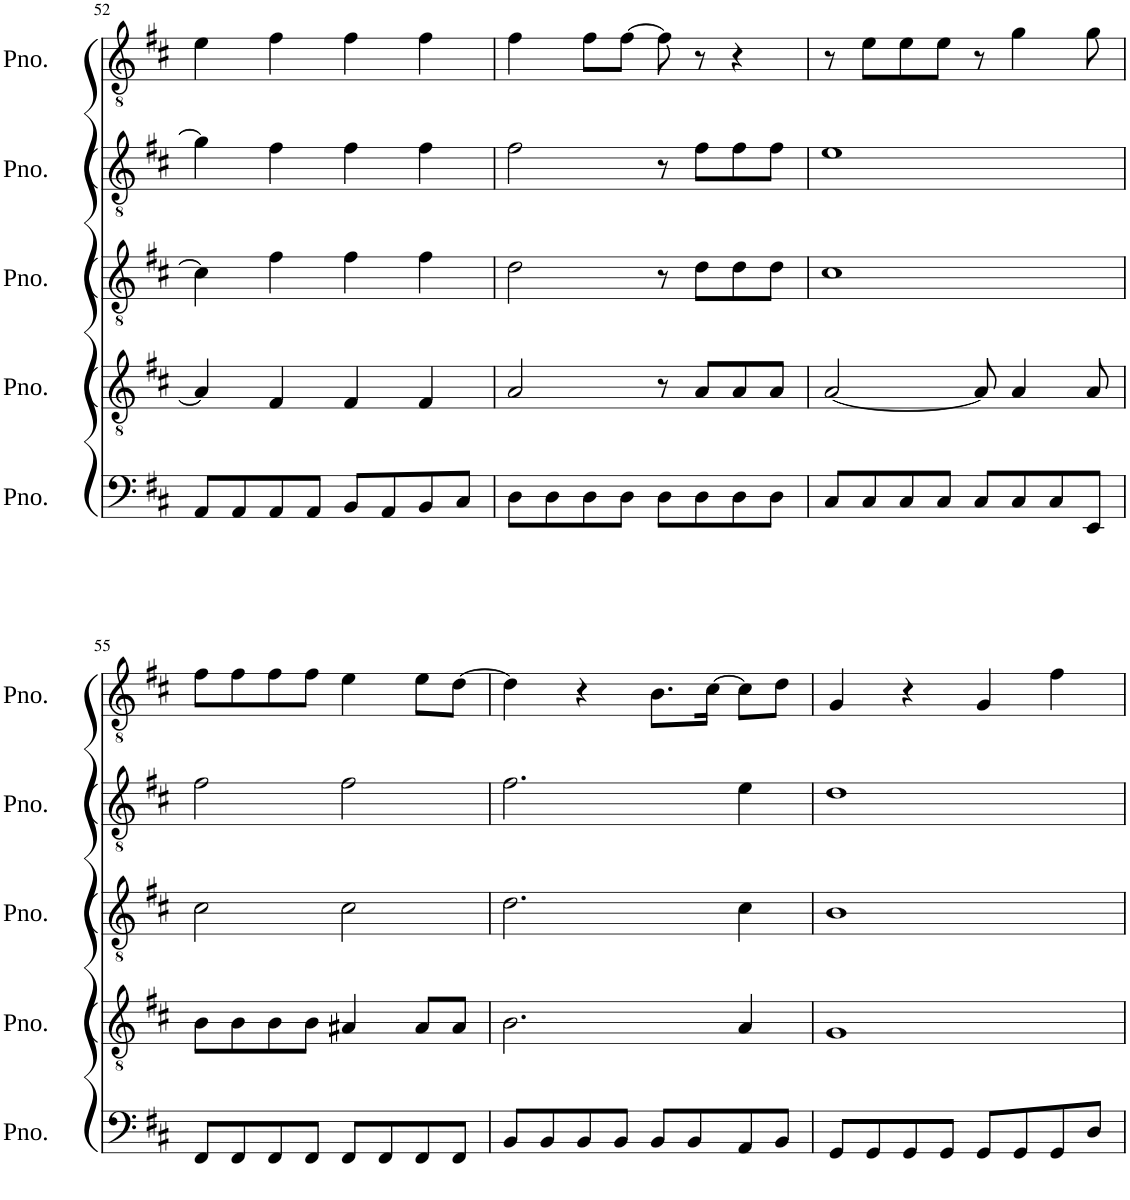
**kern	**kern	**kern	**kern	**kern
*part5	*part4	*part3	*part2	*part1
*staff5	*staff4	*staff3	*staff2	*staff1
*I"Piano	*I"Piano	*I"Piano	*I"Piano	*I"Piano
*I'Pno.	*I'Pno.	*I'Pno.	*I'Pno.	*I'Pno.
!!LO:PB:g=z
*clefF4	*clefGv2	*clefGv2	*clefGv2	*clefGv2
*k[f#c#]	*k[f#c#]	*k[f#c#]	*k[f#c#]	*k[f#c#]
*M4/4	*M4/4	*M4/4	*M4/4	*M4/4
=52	=52	=52	=52	=52
8AA/L	4A/]	4c#\]	4g\]	4e\
8AA/	.	.	.	.
8AA/	4F#/	4f#\	4f#\	4f#\
8AA/J	.	.	.	.
8BB/L	4F#/	4f#\	4f#\	4f#\
8AA/	.	.	.	.
8BB/	4F#/	4f#\	4f#\	4f#\
8C#/J	.	.	.	.
=53	=53	=53	=53	=53
8D\L	2A/	2d\	2f#\	4f#\
8D\	.	.	.	.
8D\	.	.	.	8f#\L
8D\J	.	.	.	[8f#\J
8D\L	8r	8r	8r	8f#\]
8D\	8A/L	8d\L	8f#\L	8r
8D\	8A/	8d\	8f#\	4r
8D\J	8A/J	8d\J	8f#\J	.
=54	=54	=54	=54	=54
8C#/L	[2A/	1c#	1e	8r
8C#/	.	.	.	8e\L
8C#/	.	.	.	8e\
8C#/J	.	.	.	8e\J
8C#/L	8A/]	.	.	8r
8C#/	4A/	.	.	4g\
8C#/	.	.	.	.
8EE/J	8A/	.	.	8g\
!!LO:LB:g=z
=55	=55	=55	=55	=55
8FF#/L	8B\L	2c#\	2f#\	8f#\L
8FF#/	8B\	.	.	8f#\
8FF#/	8B\	.	.	8f#\
8FF#/J	8B\J	.	.	8f#\J
8FF#/L	4A#X/	2c#\	2f#\	4e\
8FF#/	.	.	.	.
8FF#/	8A#/L	.	.	8e\L
8FF#/J	8A#/J	.	.	[8d\J
=56	=56	=56	=56	=56
8BB/L	2.B\	2.d\	2.f#\	4d\]
8BB/	.	.	.	.
8BB/	.	.	.	4r
8BB/J	.	.	.	.
8BB/L	.	.	.	8.B\L
8BB/	.	.	.	.
.	.	.	.	[16c#\Jk
8AA/	4A/	4c#\	4e\	8c#\L]
8BB/J	.	.	.	8d\J
=57	=57	=57	=57	=57
8GG/L	1G	1B	1d	4G/
8GG/	.	.	.	.
8GG/	.	.	.	4r
8GG/J	.	.	.	.
8GG/L	.	.	.	4G/
8GG/	.	.	.	.
8GG/	.	.	.	4f#\
8D/J	.	.	.	.
=	=	=	=	=
*-	*-	*-	*-	*-
